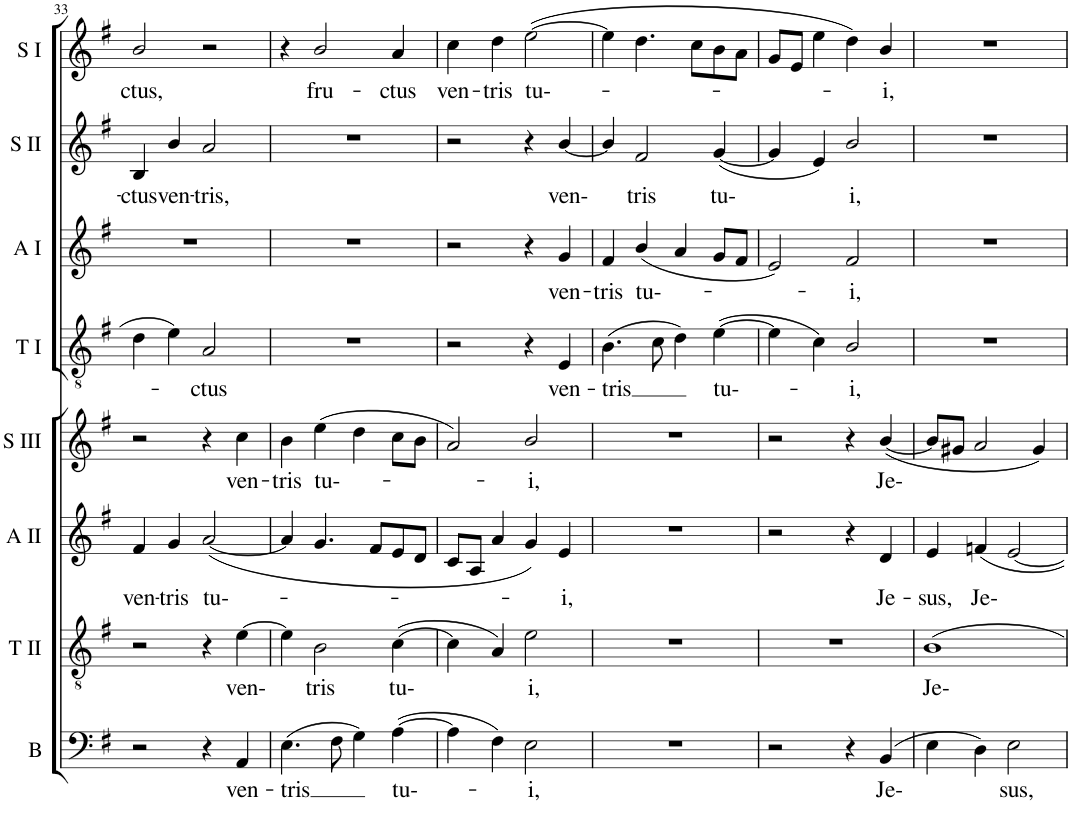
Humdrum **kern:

**kern	**text	**kern	**text	**kern	**text	**kern	**text	**kern	**text	**kern	**text	**kern	**text	**kern	**text
*part8	*part8	*part7	*part7	*part6	*part6	*part5	*part5	*part4	*part4	*part3	*part3	*part2	*part2	*part1	*part1
*staff8	*staff8	*staff7	*staff7	*staff6	*staff6	*staff5	*staff5	*staff4	*staff4	*staff3	*staff3	*staff2	*staff2	*staff1	*staff1
*I"Bass	*	*I"Tenor II	*	*I"Alto II	*	*I"Soprano III	*	*I"Tenor I	*	*I"Alto I	*	*I"Soprano II	*	*I"Soprano I	*
*I'B	*	*I'T II	*	*I'A II	*	*I'S III	*	*I'T I	*	*I'A I	*	*I'S II	*	*I'S I	*
!!LO:PB:g=z
*clefF4	*	*clefGv2	*	*clefG2	*	*clefG2	*	*clefGv2	*	*clefG2	*	*clefG2	*	*clefG2	*
*k[f#]	*	*k[f#]	*	*k[f#]	*	*k[f#]	*	*k[f#]	*	*k[f#]	*	*k[f#]	*	*k[f#]	*
*G:	*	*G:	*	*G:	*	*G:	*	*G:	*	*G:	*	*G:	*	*G:	*
*M4/4	*	*M4/4	*	*M4/4	*	*M4/4	*	*M4/4	*	*M4/4	*	*M4/4	*	*M4/4	*
*met(c)	*	*met(c)	*	*met(c)	*	*met(c)	*	*met(c)	*	*met(c)	*	*met(c)	*	*met(c)	*
=33	=33	=33	=33	=33	=33	=33	=33	=33	=33	=33	=33	=33	=33	=33	=33
!	!	!	!	!	!LO:LY:b	!	!	!	!	!	!	!	!LO:LY:b	!	!LO:LY:b
2r	.	2r	.	4f#/	ven-	2r	.	4d\	.	1r	.	4B/	-ctus	2b/	ctus,
!	!	!	!	!	!LO:LY:b	!	!	!	!	!	!	!	!LO:LY:b	!	!
.	.	.	.	4g/	-tris	.	.	4e\	.	.	.	4b/	ven-	.	.
!	!	!	!	!	!LO:LY:b	!	!	!	!LO:LY:b	!	!	!	!LO:LY:b	!	!
4r	.	4r	.	(<[2a/	tu--	4r	.	2A/	-ctus	.	.	2a/	-tris,	2r	.
!	!LO:LY:b	!	!LO:LY:b	!	!	!	!LO:LY:b	!	!	!	!	!	!	!	!
4AA/	ven-	[4e\	ven-	.	.	4cc\	ven-	.	.	.	.	.	.	.	.
=34	=34	=34	=34	=34	=34	=34	=34	=34	=34	=34	=34	=34	=34	=34	=34
!	!LO:LY:b	!	!	!	!	!	!LO:LY:b	!	!	!	!	!	!	!	!
(>4.E\	-tris	4e\]	.	4a/]	.	4b\	-tris	1r	.	1r	.	1r	.	4r	.
!	!	!	!LO:LY:b	!	!	!	!LO:LY:b	!	!	!	!	!	!	!	!LO:LY:b
.	.	2B\	tris	4.g/	.	(>4ee\	tu--	.	.	.	.	.	.	2b/	fru-
8F#\	.	.	.	.	.	.	.	.	.	.	.	.	.	.	.
4G\)	.	.	.	.	.	4dd\	.	.	.	.	.	.	.	.	.
.	.	.	.	8f#/L	.	.	.	.	.	.	.	.	.	.	.
!	!LO:LY:b	!	!LO:LY:b	!	!	!	!	!	!	!	!	!	!	!	!LO:LY:b
(>[4A\	tu--	(>[4c\	tu-	8e/	.	8cc\L	.	.	.	.	.	.	.	4a/	-ctus
.	.	.	.	8d/J	.	8b\J	.	.	.	.	.	.	.	.	.
=35	=35	=35	=35	=35	=35	=35	=35	=35	=35	=35	=35	=35	=35	=35	=35
!	!	!	!	!	!	!	!	!	!	!	!	!	!	!	!LO:LY:b
4A\]	.	4c\]	.	8c/L	.	2a/)	.	2r	.	2r	.	2r	.	4cc\	ven-
.	.	.	.	8A/J	.	.	.	.	.	.	.	.	.	.	.
!	!	!	!	!	!	!	!	!	!	!	!	!	!	!	!LO:LY:b
4F#\)	.	4A/)	.	4a/	.	.	.	.	.	.	.	.	.	4dd\	-tris
!	!LO:LY:b	!	!LO:LY:b	!	!	!	!LO:LY:b	!	!	!	!	!	!	!	!LO:LY:b
2E\	-i,	2e\	i,	4g/)	.	2b/	-i,	4r	.	4r	.	4r	.	(>[2ee\	tu--
!	!	!	!	!	!LO:LY:b	!	!	!	!LO:LY:b	!	!LO:LY:b	!	!LO:LY:b	!	!
.	.	.	.	4e/	-i,	.	.	4E/	ven-	4g/	ven-	[4b/	ven-	.	.
=36	=36	=36	=36	=36	=36	=36	=36	=36	=36	=36	=36	=36	=36	=36	=36
!	!	!	!	!	!	!	!	!	!LO:LY:b	!	!LO:LY:b	!	!	!	!
1r	.	1r	.	1r	.	1r	.	(>4.B\	-tris	4f#/	-tris	4b/]	.	4ee\]	.
!	!	!	!	!	!	!	!	!	!	!	!LO:LY:b	!	!LO:LY:b	!	!
.	.	.	.	.	.	.	.	.	.	(<4b/	tu--	2f#/	tris	4.dd\	.
.	.	.	.	.	.	.	.	8c\	.	.	.	.	.	.	.
.	.	.	.	.	.	.	.	4d\)	.	4a/	.	.	.	.	.
.	.	.	.	.	.	.	.	.	.	.	.	.	.	8cc\L	.
!	!	!	!	!	!	!	!	!	!LO:LY:b	!	!	!	!LO:LY:b	!	!
.	.	.	.	.	.	.	.	(>[4e\	tu--	8g/L	.	(<[4g/	tu-	8b\	.
.	.	.	.	.	.	.	.	.	.	8f#/J	.	.	.	8a\J	.
=37	=37	=37	=37	=37	=37	=37	=37	=37	=37	=37	=37	=37	=37	=37	=37
2r	.	1r	.	2r	.	2r	.	4e\]	.	2e/)	.	4g/]	.	8g/L	.
.	.	.	.	.	.	.	.	.	.	.	.	.	.	8e/J	.
.	.	.	.	.	.	.	.	4c\)	.	.	.	4e/)	.	4ee\	.
!	!	!	!	!	!	!	!	!	!LO:LY:b	!	!LO:LY:b	!	!LO:LY:b	!	!
4r	.	.	.	4r	.	4r	.	2B/	-i,	2f#/	-i,	2b/	i,	4dd\)	.
!	!LO:LY:b	!	!	!	!LO:LY:b	!	!LO:LY:b	!	!	!	!	!	!	!	!LO:LY:b
(>4BB/	Je-	.	.	4d/	Je-	(<[4b/	Je-	.	.	.	.	.	.	4b/	-i,
=38	=38	=38	=38	=38	=38	=38	=38	=38	=38	=38	=38	=38	=38	=38	=38
!	!	!	!LO:LY:b	!	!LO:LY:b	!	!	!	!	!	!	!	!	!	!
4E\	.	1B	Je-	4e/	-sus,	8b/L]	.	1r	.	1r	.	1r	.	1r	.
.	.	.	.	.	.	8g#X/J	.	.	.	.	.	.	.	.	.
!	!	!	!	!	!LO:LY:b	!	!	!	!	!	!	!	!	!	!
4D\)	.	.	.	4fn/	Je-	2a/	.	.	.	.	.	.	.	.	.
!	!LO:LY:b	!	!	!	!	!	!	!	!	!	!	!	!	!	!
2E\	sus,	.	.	[2e/	.	.	.	.	.	.	.	.	.	.	.
.	.	.	.	.	.	4g#/)	.	.	.	.	.	.	.	.	.
=	=	=	=	=	=	=	=	=	=	=	=	=	=	=	=
*-	*-	*-	*-	*-	*-	*-	*-	*-	*-	*-	*-	*-	*-	*-	*-
